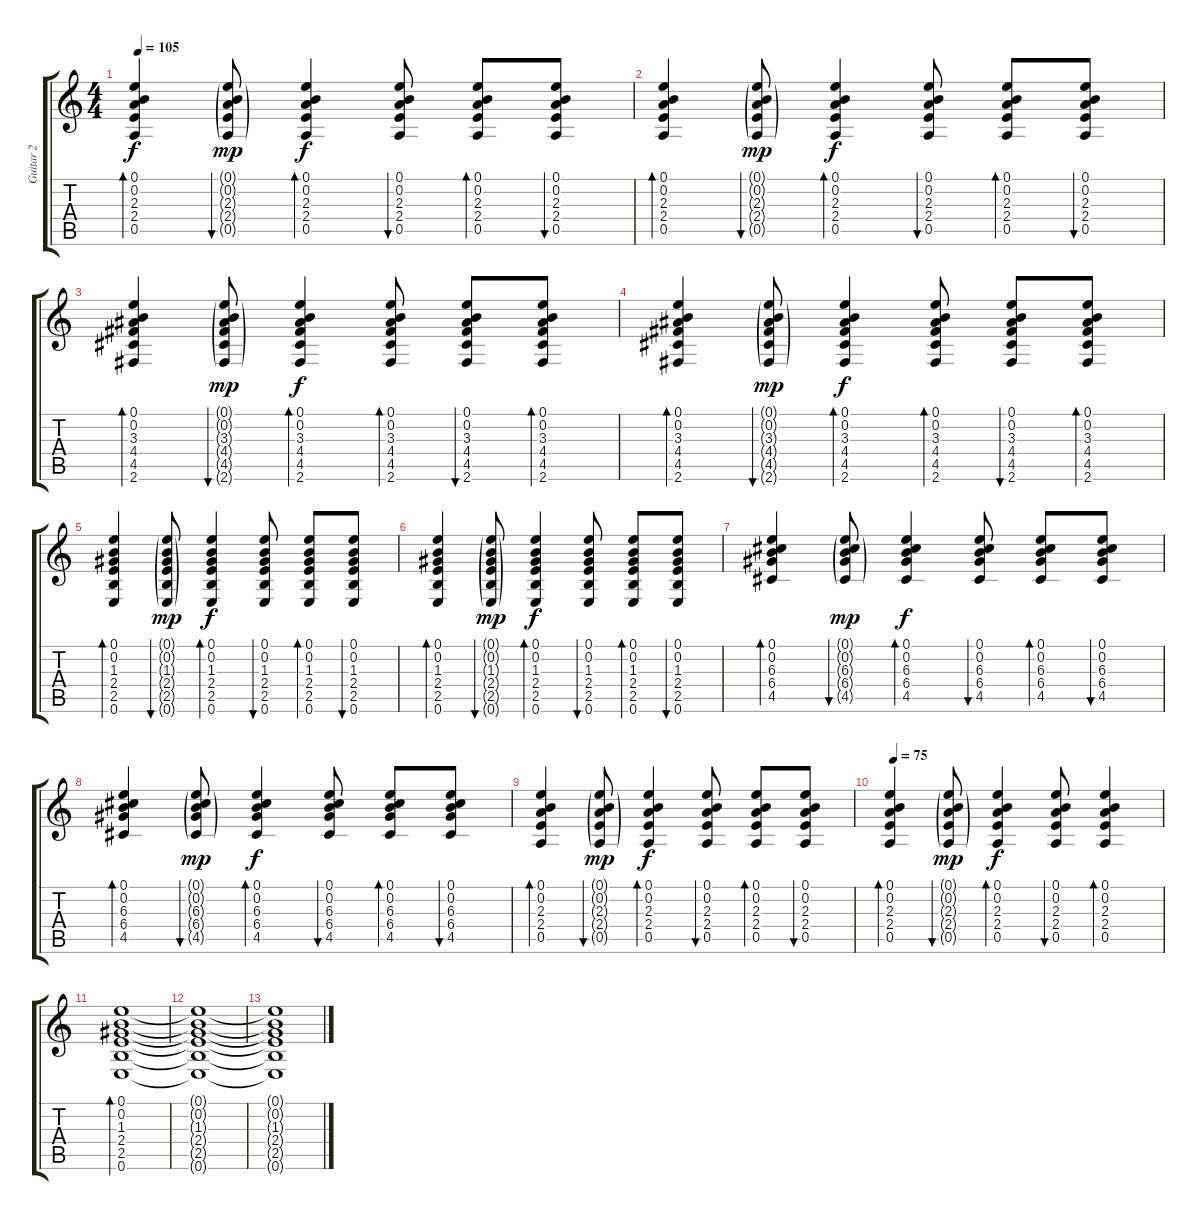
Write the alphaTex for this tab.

\track ("Guitar 2" "Guitar 2") {instrument acousticguitarsteel}
\staff {score tabs}
\tuning (E4 B3 G3 D3 A2 E2) {hide}
\ts (4 4)
\tempo 105
\clef g2
\ks c
(0.1 0.2 2.3 2.4 0.5).4{bd 60 dy f} (0.1{g} 0.2{g} 2.3{g} 2.4{g} 0.5{g}).8{bu 60 dy mp} (0.1 0.2 2.3 2.4 0.5).4{bd 60 dy f} (0.1 0.2 2.3 2.4 0.5).8{bu 60} (0.1 0.2 2.3 2.4 0.5).8{bd 60} (0.1 0.2 2.3 2.4 0.5).8{bu 60} |
(0.1 0.2 2.3 2.4 0.5).4{bd 60} (0.1{g} 0.2{g} 2.3{g} 2.4{g} 0.5{g}).8{bu 60 dy mp} (0.1 0.2 2.3 2.4 0.5).4{bd 60 dy f} (0.1 0.2 2.3 2.4 0.5).8{bu 60} (0.1 0.2 2.3 2.4 0.5).8{bd 60} (0.1 0.2 2.3 2.4 0.5).8{bu 60} |
(0.1 0.2 3.3 4.4 4.5 2.6).4{bd 60} (0.1{g} 0.2{g} 3.3{g} 4.4{g} 4.5{g} 2.6{g}).8{bu 60 dy mp} (0.1 0.2 3.3 4.4 4.5 2.6).4{bd 60 dy f} (0.1 0.2 3.3 4.4 4.5 2.6).8{bd 60} (0.1 0.2 3.3 4.4 4.5 2.6).8{bu 60} (0.1 0.2 3.3 4.4 4.5 2.6).8{bd 60} |
(0.1 0.2 3.3 4.4 4.5 2.6).4{bd 60} (0.1{g} 0.2{g} 3.3{g} 4.4{g} 4.5{g} 2.6{g}).8{bu 60 dy mp} (0.1 0.2 3.3 4.4 4.5 2.6).4{bd 60 dy f} (0.1 0.2 3.3 4.4 4.5 2.6).8{bd 60} (0.1 0.2 3.3 4.4 4.5 2.6).8{bu 60} (0.1 0.2 3.3 4.4 4.5 2.6).8{bd 60} |
(0.1 0.2 1.3 2.4 2.5 0.6).4{bd 60} (0.1{g} 0.2{g} 1.3{g} 2.4{g} 2.5{g} 0.6{g}).8{bu 60 dy mp} (0.1 0.2 1.3 2.4 2.5 0.6).4{bd 60 dy f} (0.1 0.2 1.3 2.4 2.5 0.6).8{bu 60} (0.1 0.2 1.3 2.4 2.5 0.6).8{bd 60} (0.1 0.2 1.3 2.4 2.5 0.6).8{bu 60} |
(0.1 0.2 1.3 2.4 2.5 0.6).4{bd 60} (0.1{g} 0.2{g} 1.3{g} 2.4{g} 2.5{g} 0.6{g}).8{bu 60 dy mp} (0.1 0.2 1.3 2.4 2.5 0.6).4{bd 60 dy f} (0.1 0.2 1.3 2.4 2.5 0.6).8{bu 60} (0.1 0.2 1.3 2.4 2.5 0.6).8{bd 60} (0.1 0.2 1.3 2.4 2.5 0.6).8{bu 60} |
(0.1 0.2 6.3 6.4 4.5).4{bd 60} (0.1{g} 0.2{g} 6.3{g} 6.4{g} 4.5{g}).8{bu 60 dy mp} (0.1 0.2 6.3 6.4 4.5).4{bd 60 dy f} (0.1 0.2 6.3 6.4 4.5).8{bu 60} (0.1 0.2 6.3 6.4 4.5).8{bd 60} (0.1 0.2 6.3 6.4 4.5).8{bu 60} |
(0.1 0.2 6.3 6.4 4.5).4{bd 60} (0.1{g} 0.2{g} 6.3{g} 6.4{g} 4.5{g}).8{bu 60 dy mp} (0.1 0.2 6.3 6.4 4.5).4{bd 60 dy f} (0.1 0.2 6.3 6.4 4.5).8{bu 60} (0.1 0.2 6.3 6.4 4.5).8{bd 60} (0.1 0.2 6.3 6.4 4.5).8{bu 60} |
(0.1 0.2 2.3 2.4 0.5).4{bd 60} (0.1{g} 0.2{g} 2.3{g} 2.4{g} 0.5{g}).8{bu 60 dy mp} (0.1 0.2 2.3 2.4 0.5).4{bd 60 dy f} (0.1 0.2 2.3 2.4 0.5).8{bu 60} (0.1 0.2 2.3 2.4 0.5).8{bd 60} (0.1 0.2 2.3 2.4 0.5).8{bu 60} |
\tempo 75
(0.1 0.2 2.3 2.4 0.5).4{bd 60} (0.1{g} 0.2{g} 2.3{g} 2.4{g} 0.5{g}).8{bu 60 dy mp} (0.1 0.2 2.3 2.4 0.5).4{bd 60 dy f} (0.1 0.2 2.3 2.4 0.5).8{bu 60} (0.1 0.2 2.3 2.4 0.5).4{bd 60} |
(0.1 0.2 1.3 2.4 2.5 0.6).1{bd 60} |
(0.1{t} 0.2{t} 1.3{t} 2.4{t} 2.5{t} 0.6{t}).1 |
(0.1{t} 0.2{t} 1.3{t} 2.4{t} 2.5{t} 0.6{t}).1
